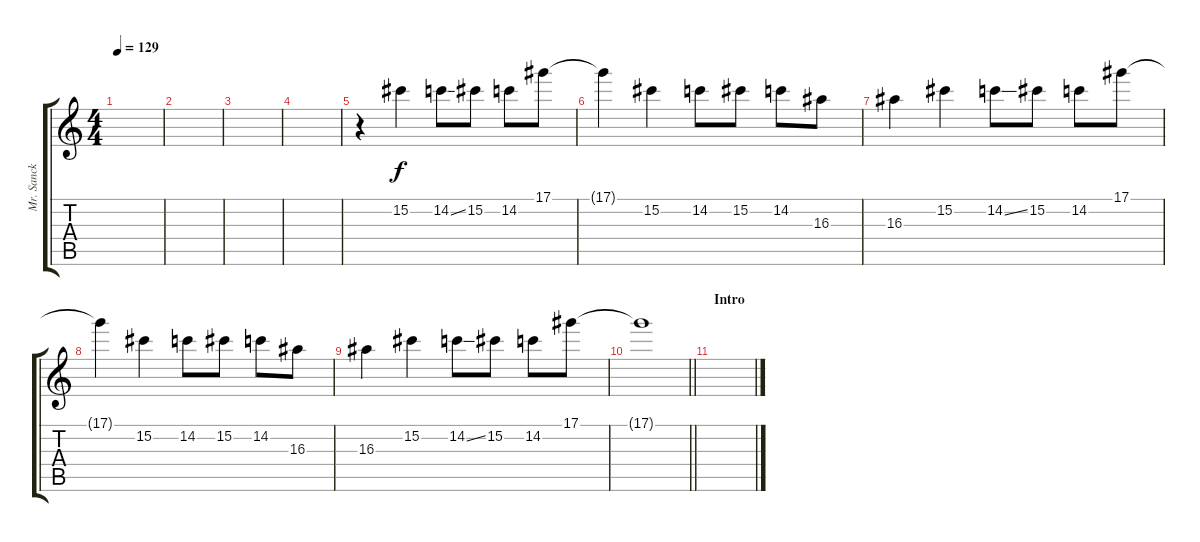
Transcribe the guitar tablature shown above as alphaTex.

\track ("Mr. Sanck 2" "Mr. Sanck ") {instrument overdrivenguitar}
\staff {score tabs}
\tuning (Eb4 Bb3 Gb3 Db3 Ab2 Eb2) {hide}
\ts (4 4)
\tempo 129
\clef g2
\ks c
|
|
|
|
r.4 15.2.4 14.2{ss}.8 15.2.8 14.2.8 17.1.8 |
17.1{t}.4 15.2.4 14.2.8 15.2.8 14.2.8 16.3.8 |
16.3.4 15.2.4 14.2{ss}.8 15.2.8 14.2.8 17.1.8 |
17.1{t}.4 15.2.4 14.2.8 15.2.8 14.2.8 16.3.8 |
16.3.4 15.2.4 14.2{ss}.8 15.2.8 14.2.8 17.1.8 |
\barLineRight lightlight
17.1{t}.1 |
\section ("" "Intro")
